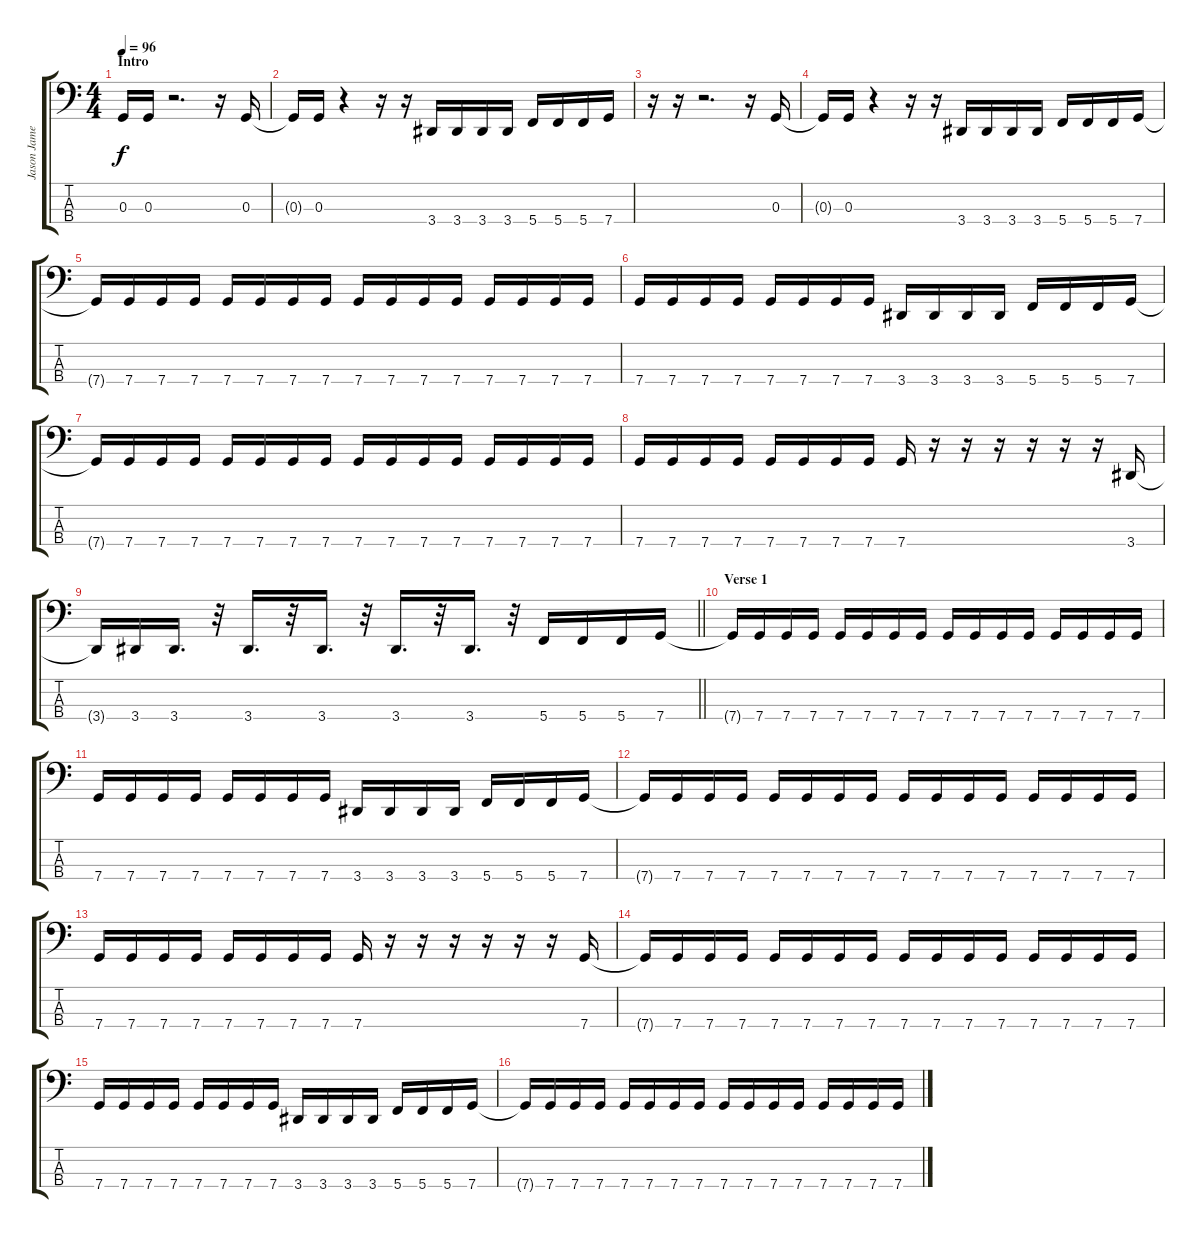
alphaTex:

\track ("Jason James" "Jason Jame") {instrument electricbasspick}
\staff {score tabs}
\tuning (F2 C2 G1 C1) {hide}
\ts (4 4)
\section ("" "Intro")
\tempo 96
\clef f4
\ks c
0.3.16{dy f instrument electricbasspick} 0.3.16 r.2{d} r.16 0.3.16 |
0.3{t}.16 0.3.16 r.4 r.16 r.16 3.4.16 3.4.16 3.4.16 3.4.16 5.4.16 5.4.16 5.4.16 7.4.16 |
r.16 r.16 r.2{d} r.16 0.3.16 |
0.3{t}.16 0.3.16 r.4 r.16 r.16 3.4.16 3.4.16 3.4.16 3.4.16 5.4.16 5.4.16 5.4.16 7.4.16 |
7.4{t}.16 7.4.16 7.4.16 7.4.16 7.4.16 7.4.16 7.4.16 7.4.16 7.4.16 7.4.16 7.4.16 7.4.16 7.4.16 7.4.16 7.4.16 7.4.16 |
7.4.16 7.4.16 7.4.16 7.4.16 7.4.16 7.4.16 7.4.16 7.4.16 3.4.16 3.4.16 3.4.16 3.4.16 5.4.16 5.4.16 5.4.16 7.4.16 |
7.4{t}.16 7.4.16 7.4.16 7.4.16 7.4.16 7.4.16 7.4.16 7.4.16 7.4.16 7.4.16 7.4.16 7.4.16 7.4.16 7.4.16 7.4.16 7.4.16 |
7.4.16 7.4.16 7.4.16 7.4.16 7.4.16 7.4.16 7.4.16 7.4.16 7.4.16 r.16 r.16 r.16 r.16 r.16 r.16 3.4.16 |
\barLineRight lightlight
3.4{t}.16 3.4.16 3.4.16{d} r.32 3.4.16{d} r.32 3.4.16{d} r.32 3.4.16{d} r.32 3.4.16{d} r.32 5.4.16 5.4.16 5.4.16 7.4.16 |
\section ("" "Verse 1")
7.4{t}.16 7.4.16 7.4.16 7.4.16 7.4.16 7.4.16 7.4.16 7.4.16 7.4.16 7.4.16 7.4.16 7.4.16 7.4.16 7.4.16 7.4.16 7.4.16 |
7.4.16 7.4.16 7.4.16 7.4.16 7.4.16 7.4.16 7.4.16 7.4.16 3.4.16 3.4.16 3.4.16 3.4.16 5.4.16 5.4.16 5.4.16 7.4.16 |
7.4{t}.16 7.4.16 7.4.16 7.4.16 7.4.16 7.4.16 7.4.16 7.4.16 7.4.16 7.4.16 7.4.16 7.4.16 7.4.16 7.4.16 7.4.16 7.4.16 |
7.4.16 7.4.16 7.4.16 7.4.16 7.4.16 7.4.16 7.4.16 7.4.16 7.4.16 r.16 r.16 r.16 r.16 r.16 r.16 7.4.16 |
7.4{t}.16 7.4.16 7.4.16 7.4.16 7.4.16 7.4.16 7.4.16 7.4.16 7.4.16 7.4.16 7.4.16 7.4.16 7.4.16 7.4.16 7.4.16 7.4.16 |
7.4.16 7.4.16 7.4.16 7.4.16 7.4.16 7.4.16 7.4.16 7.4.16 3.4.16 3.4.16 3.4.16 3.4.16 5.4.16 5.4.16 5.4.16 7.4.16 |
7.4{t}.16 7.4.16 7.4.16 7.4.16 7.4.16 7.4.16 7.4.16 7.4.16 7.4.16 7.4.16 7.4.16 7.4.16 7.4.16 7.4.16 7.4.16 7.4.16
